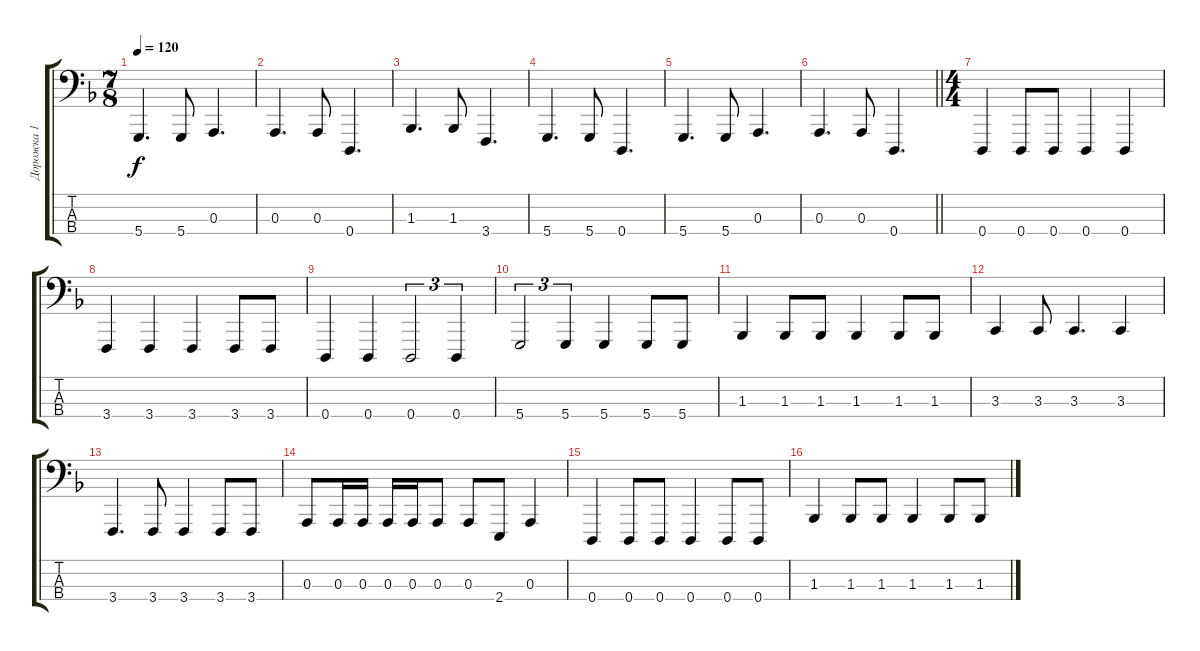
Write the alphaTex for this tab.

\track ("Дорожка 1" "Дорожка 1") {instrument acousticgrandpiano}
\staff {score tabs}
\tuning (G2 D2 A1 D1) {hide}
\ts (7 8)
\tempo 120
\clef f4
\ks f
5.4.4{d dy f} 5.4.8 0.3.4{d} |
0.3.4{d} 0.3.8 0.4.4{d} |
1.3.4{d} 1.3.8 3.4.4{d} |
5.4.4{d} 5.4.8 0.4.4{d} |
5.4.4{d} 5.4.8 0.3.4{d} |
\barLineRight lightlight
0.3.4{d} 0.3.8 0.4.4{d} |
\ts (4 4)
0.4.4 0.4.8 0.4.8 0.4.4 0.4.4 |
3.4.4 3.4.4 3.4.4 3.4.8 3.4.8 |
0.4.4 0.4.4 0.4.2{tu (3 2)} 0.4.4{tu (3 2)} |
5.4.2{tu (3 2)} 5.4.4{tu (3 2)} 5.4.4 5.4.8 5.4.8 |
1.3.4 1.3.8 1.3.8 1.3.4 1.3.8 1.3.8 |
3.3.4 3.3.8 3.3.4{d} 3.3.4 |
3.4.4{d} 3.4.8 3.4.4 3.4.8 3.4.8 |
0.3.8 0.3.16 0.3.16 0.3.16 0.3.16 0.3.8 0.3.8 2.4.8 0.3.4 |
0.4.4 0.4.8 0.4.8 0.4.4 0.4.8 0.4.8 |
1.3.4 1.3.8 1.3.8 1.3.4 1.3.8 1.3.8
